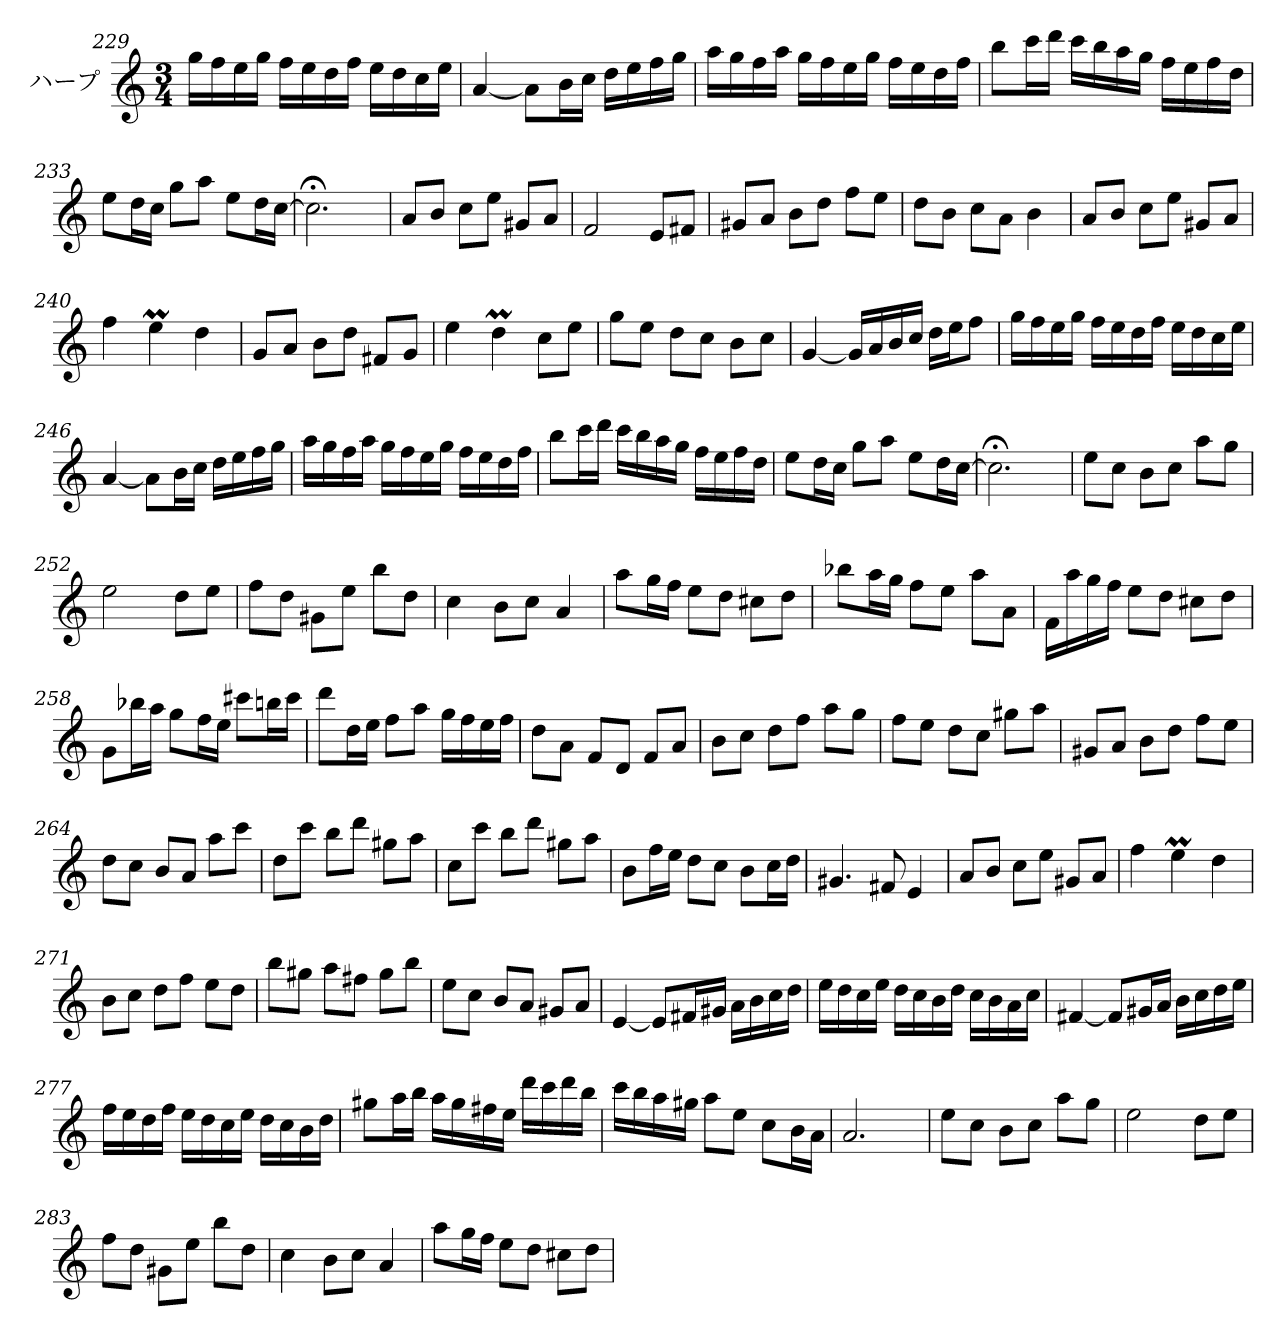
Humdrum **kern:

**kern
*part1
*staff1
*I"ハープ
*clefG2
*k[]
*M3/4
=229
16gg\LL
16ff\
16ee\
16gg\JJ
16ff\LL
16ee\
16dd\
16ff\JJ
16ee\LL
16dd\
16cc\
16ee\JJ
=230
[4a/
8a\L]
16b\L
16cc\JJ
16dd\LL
16ee\
16ff\
16gg\JJ
=231
16aa\LL
16gg\
16ff\
16aa\JJ
16gg\LL
16ff\
16ee\
16gg\JJ
16ff\LL
16ee\
16dd\
16ff\JJ
!!LO:LB:g=z
=232
8bb\L
16ccc\L
16ddd\JJ
16ccc\LL
16bb\
16aa\
16gg\JJ
16ff\LL
16ee\
16ff\
16dd\JJ
=233
8ee\L
16dd\L
16cc\JJ
8gg\L
8aa\J
8ee\L
16dd\L
[16cc\JJ
=234
2.cc;<\]
=235
8a/L
8b/J
8cc\L
8ee\J
8g#X/L
8a/J
=236
2f/
8e/L
8f#X/J
=237
8g#X/L
8a/J
8b\L
8dd\J
8ff\L
8ee\J
=238
8dd\L
8b\J
8cc\L
8a\J
4b\
!!LO:LB:g=z
=239
8a/L
8b/J
8cc\L
8ee\J
8g#X/L
8a/J
=240
4ff\
4eem\
4dd\
=241
8g/L
8a/J
8b\L
8dd\J
8f#X/L
8g/J
=242
4ee\
4ddM\
8cc\L
8ee\J
=243
8gg\L
8ee\J
8dd\L
8cc\J
8b\L
8cc\J
=244
[4g/
16g/LL]
16a/
16b/
16cc/JJ
16dd\LL
16ee\J
8ff\J
!!LO:LB:g=z
=245
16gg\LL
16ff\
16ee\
16gg\JJ
16ff\LL
16ee\
16dd\
16ff\JJ
16ee\LL
16dd\
16cc\
16ee\JJ
=246
[4a/
8a\L]
16b\L
16cc\JJ
16dd\LL
16ee\
16ff\
16gg\JJ
=247
16aa\LL
16gg\
16ff\
16aa\JJ
16gg\LL
16ff\
16ee\
16gg\JJ
16ff\LL
16ee\
16dd\
16ff\JJ
=248
8bb\L
16ccc\L
16ddd\JJ
16ccc\LL
16bb\
16aa\
16gg\JJ
16ff\LL
16ee\
16ff\
16dd\JJ
!!LO:LB:g=z
=249
8ee\L
16dd\L
16cc\JJ
8gg\L
8aa\J
8ee\L
16dd\L
[16cc\JJ
=250
2.cc;<\]
=251
8ee\L
8cc\J
8b\L
8cc\J
8aa\L
8gg\J
=252
2ee\
8dd\L
8ee\J
=253
8ff\L
8dd\J
8g#X\L
8ee\J
8bb\L
8dd\J
=254
4cc\
8b\L
8cc\J
4a/
=255
8aa\L
16gg\L
16ff\JJ
8ee\L
8dd\J
8cc#X\L
8dd\J
!!LO:LB:g=z
=256
8bb-X\L
16aa\L
16gg\JJ
8ff\L
8ee\J
8aa\L
8a\J
=257
16f\LL
16aa\
16gg\
16ff\JJ
8ee\L
8dd\J
8cc#X\L
8dd\J
=258
8g\L
16bb-X\L
16aa\JJ
8gg\L
16ff\L
16ee\JJ
8ccc#X\L
16bbn\L
16ccc#\JJ
=259
8ddd\L
16dd\L
16ee\JJ
8ff\L
8aa\J
16gg\LL
16ff\
16ee\
16ff\JJ
=260
8dd\L
8a\J
8f/L
8d/J
8f/L
8a/J
!!LO:LB:g=z
=261
8b\L
8cc\J
8dd\L
8ff\J
8aa\L
8gg\J
=262
8ff\L
8ee\J
8dd\L
8cc\J
8gg#X\L
8aa\J
=263
8g#X/L
8a/J
8b\L
8dd\J
8ff\L
8ee\J
=264
8dd\L
8cc\J
8b/L
8a/J
8aa\L
8ccc\J
=265
8dd\L
8ccc\J
8bb\L
8ddd\J
8gg#X\L
8aa\J
=266
8cc\L
8ccc\J
8bb\L
8ddd\J
8gg#X\L
8aa\J
!!LO:LB:g=z
=267
8b\L
16ff\L
16ee\JJ
8dd\L
8cc\J
8b\L
16cc\L
16dd\JJ
=268
4.g#X/
8f#X/
4e/
=269
8a/L
8b/J
8cc\L
8ee\J
8g#X/L
8a/J
=270
4ff\
4eem\
4dd\
=271
8b\L
8cc\J
8dd\L
8ff\J
8ee\L
8dd\J
=272
8bb\L
8gg#X\J
8aa\L
8ff#X\J
8gg#\L
8bb\J
=273
8ee\L
8cc\J
8b/L
8a/J
8g#X/L
8a/J
!!LO:LB:g=z
=274
[4e/
8e/L]
16f#X/L
16g#X/JJ
16a\LL
16b\
16cc\
16dd\JJ
=275
16ee\LL
16dd\
16cc\
16ee\JJ
16dd\LL
16cc\
16b\
16dd\JJ
16cc\LL
16b\
16a\
16cc\JJ
=276
[4f#X/
8f#/L]
16g#X/L
16a/JJ
16b\LL
16cc\
16dd\
16ee\JJ
=277
16ff\LL
16ee\
16dd\
16ff\JJ
16ee\LL
16dd\
16cc\
16ee\JJ
16dd\LL
16cc\
16b\
16dd\JJ
!!LO:LB:g=z
=278
8gg#X\L
16aa\L
16bb\JJ
16aa\LL
16gg#\
16ff#X\
16ee\JJ
16ddd\LL
16ccc\
16ddd\
16bb\JJ
=279
16ccc\LL
16bb\
16aa\
16gg#X\JJ
8aa\L
8ee\J
8cc\L
16b\L
16a\JJ
=280
2.a/
=281
8ee\L
8cc\J
8b\L
8cc\J
8aa\L
8gg\J
=282
2ee\
8dd\L
8ee\J
=283
8ff\L
8dd\J
8g#X\L
8ee\J
8bb\L
8dd\J
!!LO:PB:g=z
=284
4cc\
8b\L
8cc\J
4a/
=285
8aa\L
16gg\L
16ff\JJ
8ee\L
8dd\J
8cc#X\L
8dd\J
=
*-
